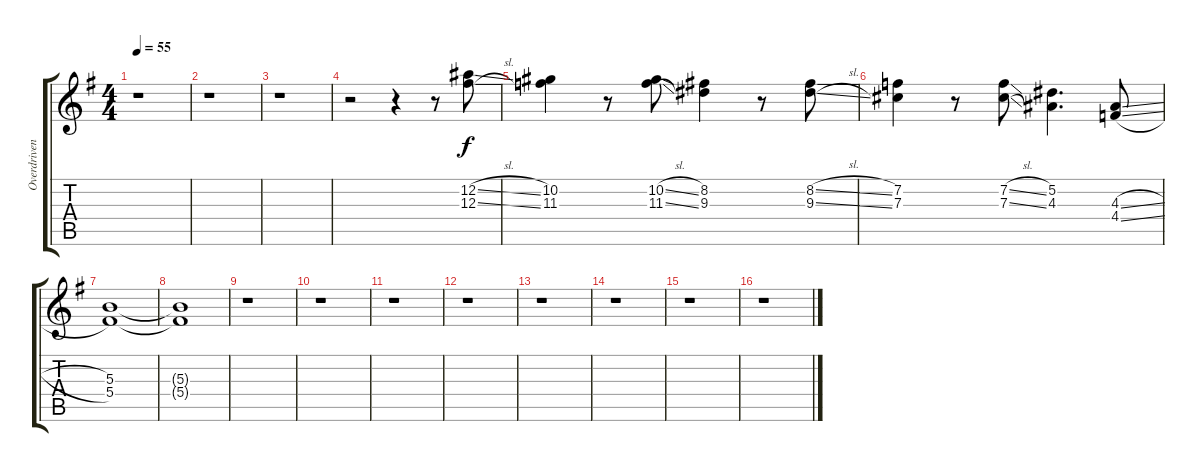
\track ("Overdriven" "Overdriven") {instrument acousticguitarnylon}
\staff {score tabs}
\tuning (Eb4 Bb3 Gb3 Db3 Ab2 Eb2) {hide}
\ts (4 4)
\tempo 55
\clef g2
\ks g
r.1{dy f} |
r.1 |
r.1 |
r.2 r.4 r.8 (12.2{sl} 12.3{sl}).8 |
(10.2 11.3).4 r.8 (10.2{sl} 11.3{sl}).8 (8.2 9.3).4 r.8 (8.2{sl} 9.3{sl}).8 |
(7.2 7.3).4 r.8 (7.2{sl} 7.3{sl}).8 (5.2 4.3).4{d} (4.3{sl} 4.4{sl}).8 |
(5.3 5.4).1 |
(5.3{t} 5.4{t}).1 |
r.1 |
r.1 |
r.1 |
r.1 |
r.1 |
r.1 |
r.1 |
r.1
